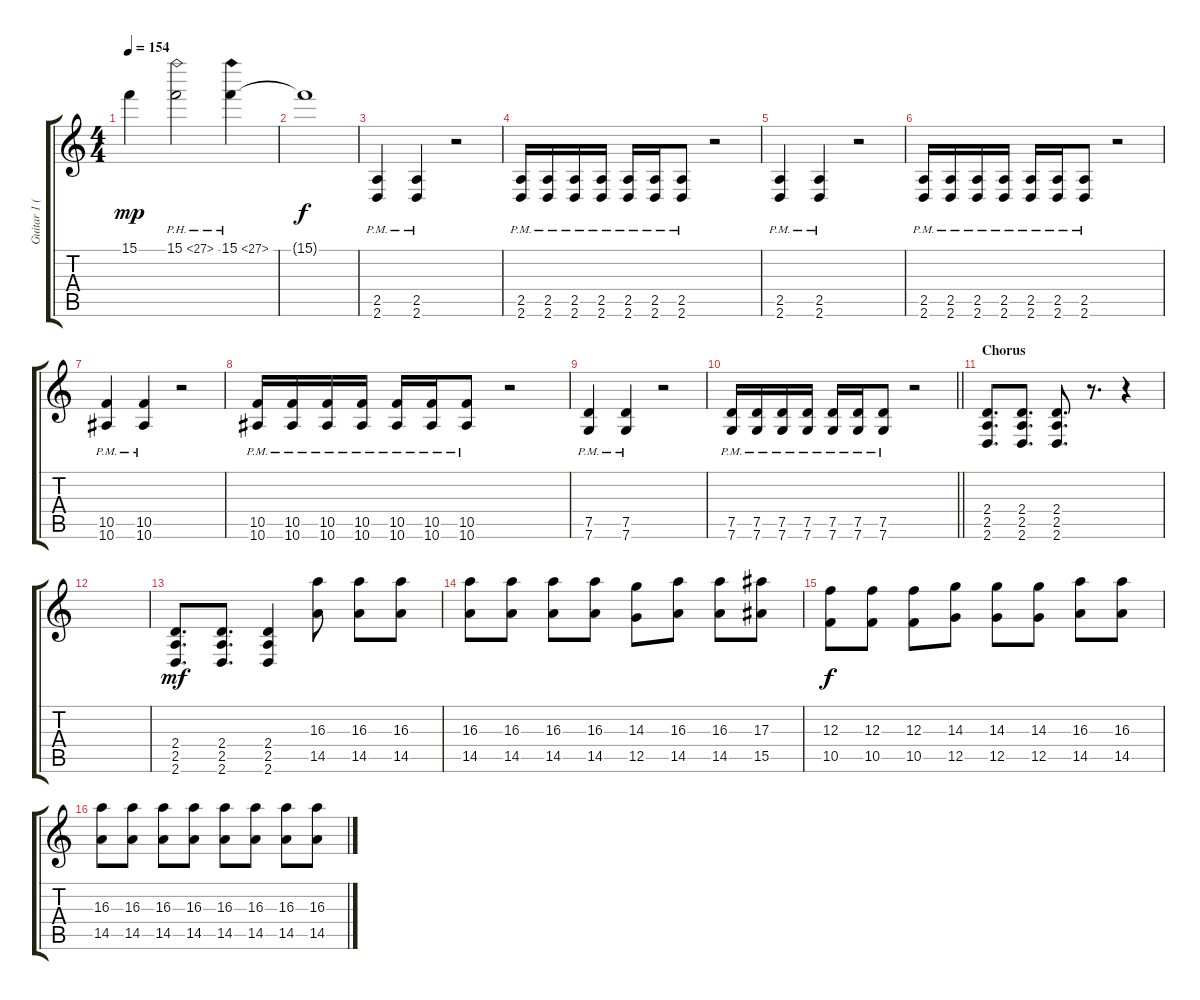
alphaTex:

\track ("Guitar 1 (Dan Jacobs)" "Guitar 1 (") {instrument distortionguitar}
\staff {score tabs}
\tuning (D4 A3 F3 C3 G2 C2) {hide}
\ts (4 4)
\tempo 154
\clef g2
\ks c
15.1{t}.4{dy mp} 15.1{ph 12}.2 15.1{ph 12}.4 |
15.1{t}.1{dy f} |
(2.5{pm} 2.6{pm}).4{volume 12} (2.5{pm} 2.6{pm}).4 r.2 |
(2.5{pm} 2.6{pm}).16 (2.5{pm} 2.6{pm}).16 (2.5{pm} 2.6{pm}).16 (2.5{pm} 2.6{pm}).16 (2.5{pm} 2.6{pm}).16 (2.5{pm} 2.6{pm}).16 (2.5{pm} 2.6{pm}).8 r.2 |
(2.5{pm} 2.6{pm}).4 (2.5{pm} 2.6{pm}).4 r.2 |
(2.5{pm} 2.6{pm}).16 (2.5{pm} 2.6{pm}).16 (2.5{pm} 2.6{pm}).16 (2.5{pm} 2.6{pm}).16 (2.5{pm} 2.6{pm}).16 (2.5{pm} 2.6{pm}).16 (2.5{pm} 2.6{pm}).8 r.2 |
(10.5{pm} 10.6{pm}).4 (10.5{pm} 10.6{pm}).4 r.2 |
(10.5{pm} 10.6{pm}).16 (10.5{pm} 10.6{pm}).16 (10.5{pm} 10.6{pm}).16 (10.5{pm} 10.6{pm}).16 (10.5{pm} 10.6{pm}).16 (10.5{pm} 10.6{pm}).16 (10.5{pm} 10.6{pm}).8 r.2 |
(7.5{pm} 7.6{pm}).4 (7.5{pm} 7.6{pm}).4 r.2 |
\barLineRight lightlight
(7.5{pm} 7.6{pm}).16 (7.5{pm} 7.6{pm}).16 (7.5{pm} 7.6{pm}).16 (7.5{pm} 7.6{pm}).16 (7.5{pm} 7.6{pm}).16 (7.5{pm} 7.6{pm}).16 (7.5{pm} 7.6{pm}).8 r.2 |
\section ("" "Chorus")
(2.4 2.5 2.6).8{d volume 12} (2.4 2.5 2.6).8{d} (2.4 2.5 2.6).8{d} r.8{d} r.4 |
|
(2.4 2.5 2.6).8{d dy mf} (2.4 2.5 2.6).8{d} (2.4 2.5 2.6).4 (16.3 14.5).8 (16.3 14.5).8 (16.3 14.5).8 |
(16.3 14.5).8 (16.3 14.5).8 (16.3 14.5).8 (16.3 14.5).8 (14.3 12.5).8 (16.3 14.5).8 (16.3 14.5).8 (17.3 15.5).8 |
(12.3 10.5).8{dy f} (12.3 10.5).8 (12.3 10.5).8 (14.3 12.5).8 (14.3 12.5).8 (14.3 12.5).8 (16.3 14.5).8 (16.3 14.5).8 |
(16.3 14.5).8 (16.3 14.5).8 (16.3 14.5).8 (16.3 14.5).8 (16.3 14.5).8 (16.3 14.5).8 (16.3 14.5).8 (16.3 14.5).8
